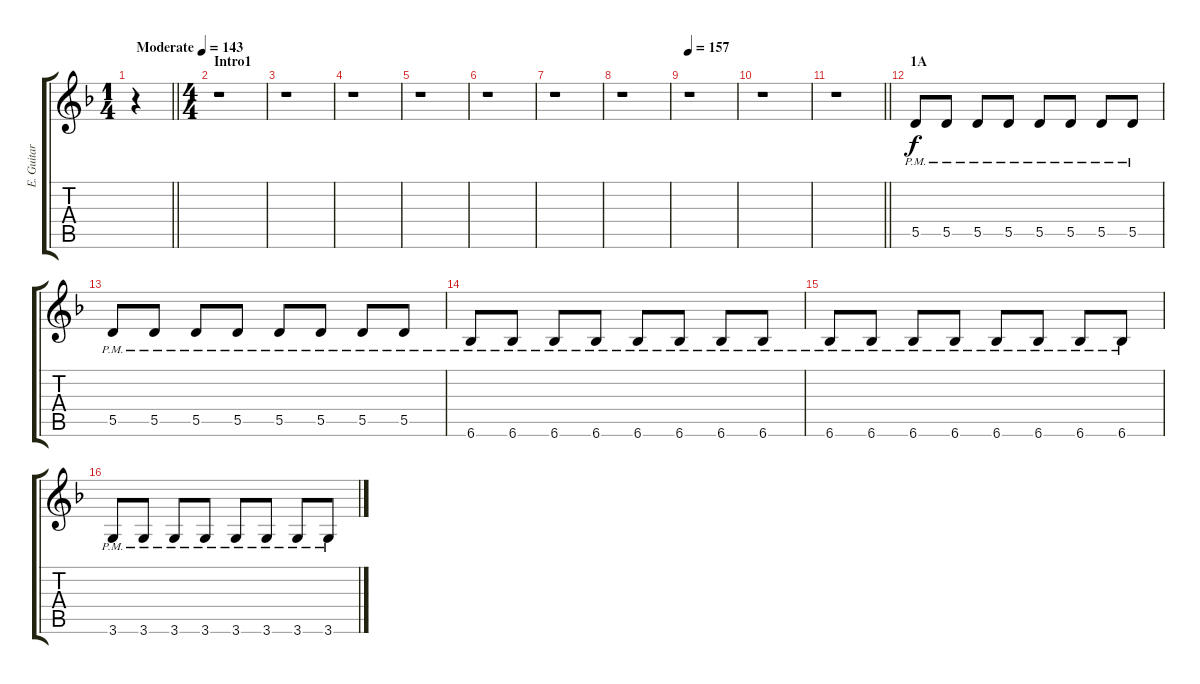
\track ("E. Guitar IV" "E. Guitar ") {instrument overdrivenguitar}
\staff {score tabs}
\tuning (E4 B3 G3 D3 A2 E2) {hide}
\ts (1 4)
\tempo (143 "Moderate")
\clef g2
\barLineRight lightlight
\ks f
r.4{dy f instrument overdrivenguitar} |
\ts (4 4)
\section ("" "Intro1")
r.1 |
r.1 |
r.1 |
r.1 |
r.1 |
r.1 |
r.1 |
\tempo 157
r.1 |
r.1 |
\barLineRight lightlight
r.1 |
\section ("" "1A")
5.5{pm}.8 5.5{pm}.8 5.5{pm}.8 5.5{pm}.8 5.5{pm}.8 5.5{pm}.8 5.5{pm}.8 5.5{pm}.8 |
5.5{pm}.8 5.5{pm}.8 5.5{pm}.8 5.5{pm}.8 5.5{pm}.8 5.5{pm}.8 5.5{pm}.8 5.5{pm}.8 |
6.6{pm}.8 6.6{pm}.8 6.6{pm}.8 6.6{pm}.8 6.6{pm}.8 6.6{pm}.8 6.6{pm}.8 6.6{pm}.8 |
6.6{pm}.8 6.6{pm}.8 6.6{pm}.8 6.6{pm}.8 6.6{pm}.8 6.6{pm}.8 6.6{pm}.8 6.6{pm}.8 |
3.6{pm}.8 3.6{pm}.8 3.6{pm}.8 3.6{pm}.8 3.6{pm}.8 3.6{pm}.8 3.6{pm}.8 3.6{pm}.8
